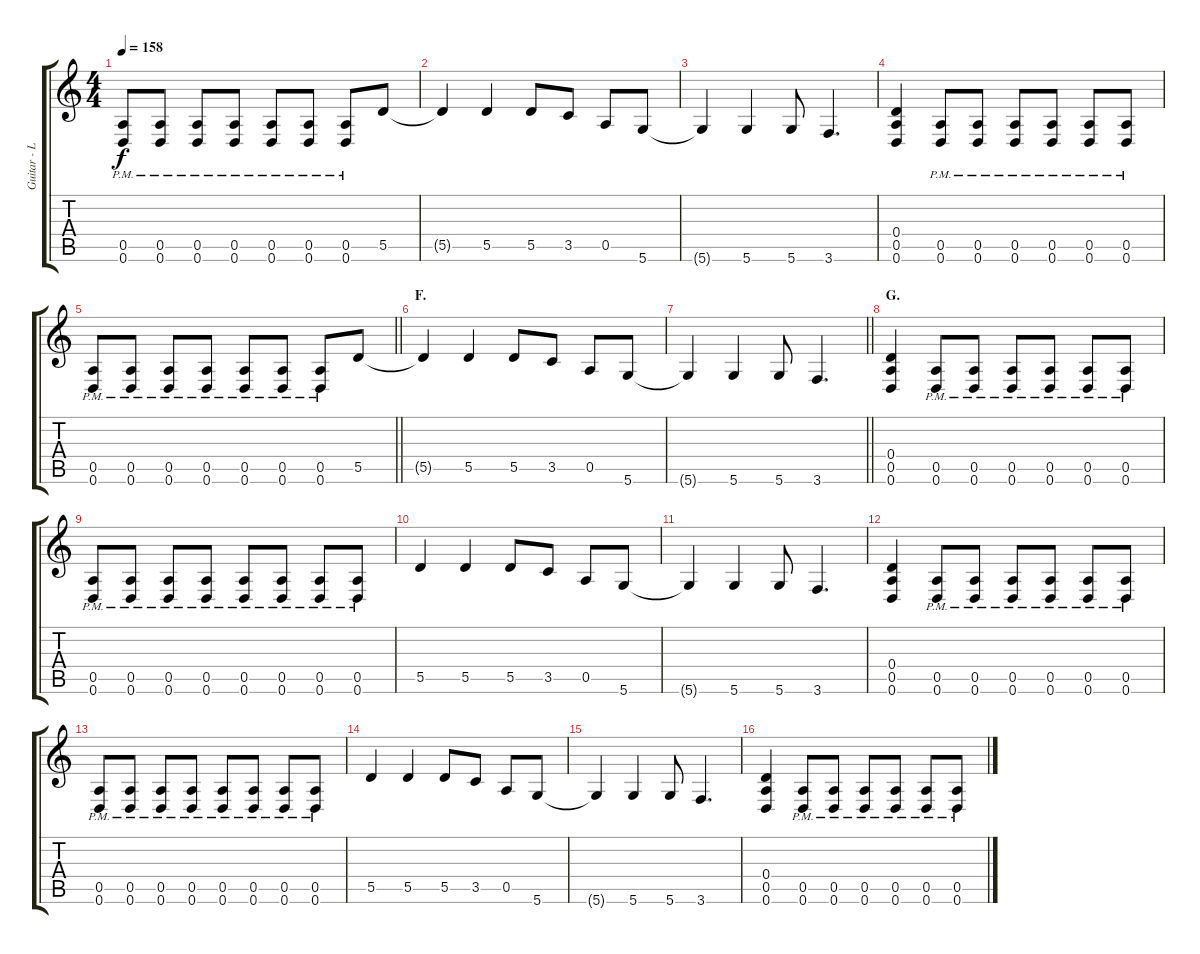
\track ("Guitar - Left" "Guitar - L") {instrument distortionguitar}
\staff {score tabs}
\tuning (E4 B3 G3 D3 A2 D2) {hide}
\ts (4 4)
\tempo 158
\clef g2
\ks c
(0.5{pm} 0.6{pm}).8{dy f} (0.5{pm} 0.6{pm}).8 (0.5{pm} 0.6{pm}).8 (0.5{pm} 0.6{pm}).8 (0.5{pm} 0.6{pm}).8 (0.5{pm} 0.6{pm}).8 (0.5{pm} 0.6{pm}).8 5.5.8 |
5.5{t}.4 5.5.4 5.5.8 3.5.8 0.5.8 5.6.8 |
5.6{t}.4 5.6.4 5.6.8 3.6.4{d} |
(0.4 0.5 0.6).4 (0.5{pm} 0.6{pm}).8 (0.5{pm} 0.6{pm}).8 (0.5{pm} 0.6{pm}).8 (0.5{pm} 0.6{pm}).8 (0.5{pm} 0.6{pm}).8 (0.5{pm} 0.6{pm}).8 |
\barLineRight lightlight
(0.5{pm} 0.6{pm}).8 (0.5{pm} 0.6{pm}).8 (0.5{pm} 0.6{pm}).8 (0.5{pm} 0.6{pm}).8 (0.5{pm} 0.6{pm}).8 (0.5{pm} 0.6{pm}).8 (0.5{pm} 0.6{pm}).8 5.5.8 |
\section ("" "F.")
5.5{t}.4 5.5.4 5.5.8 3.5.8 0.5.8 5.6.8 |
\barLineRight lightlight
5.6{t}.4 5.6.4 5.6.8 3.6.4{d} |
\section ("" "G.")
(0.4 0.5 0.6).4 (0.5{pm} 0.6{pm}).8 (0.5{pm} 0.6{pm}).8 (0.5{pm} 0.6{pm}).8 (0.5{pm} 0.6{pm}).8 (0.5{pm} 0.6{pm}).8 (0.5{pm} 0.6{pm}).8 |
(0.5{pm} 0.6{pm}).8 (0.5{pm} 0.6{pm}).8 (0.5{pm} 0.6{pm}).8 (0.5{pm} 0.6{pm}).8 (0.5{pm} 0.6{pm}).8 (0.5{pm} 0.6{pm}).8 (0.5{pm} 0.6{pm}).8 (0.5{pm} 0.6{pm}).8 |
5.5.4 5.5.4 5.5.8 3.5.8 0.5.8 5.6.8 |
5.6{t}.4 5.6.4 5.6.8 3.6.4{d} |
(0.4 0.5 0.6).4 (0.5{pm} 0.6{pm}).8 (0.5{pm} 0.6{pm}).8 (0.5{pm} 0.6{pm}).8 (0.5{pm} 0.6{pm}).8 (0.5{pm} 0.6{pm}).8 (0.5{pm} 0.6{pm}).8 |
(0.5{pm} 0.6{pm}).8 (0.5{pm} 0.6{pm}).8 (0.5{pm} 0.6{pm}).8 (0.5{pm} 0.6{pm}).8 (0.5{pm} 0.6{pm}).8 (0.5{pm} 0.6{pm}).8 (0.5{pm} 0.6{pm}).8 (0.5{pm} 0.6{pm}).8 |
5.5.4 5.5.4 5.5.8 3.5.8 0.5.8 5.6.8 |
5.6{t}.4 5.6.4 5.6.8 3.6.4{d} |
(0.4 0.5 0.6).4 (0.5{pm} 0.6{pm}).8 (0.5{pm} 0.6{pm}).8 (0.5{pm} 0.6{pm}).8 (0.5{pm} 0.6{pm}).8 (0.5{pm} 0.6{pm}).8 (0.5{pm} 0.6{pm}).8
